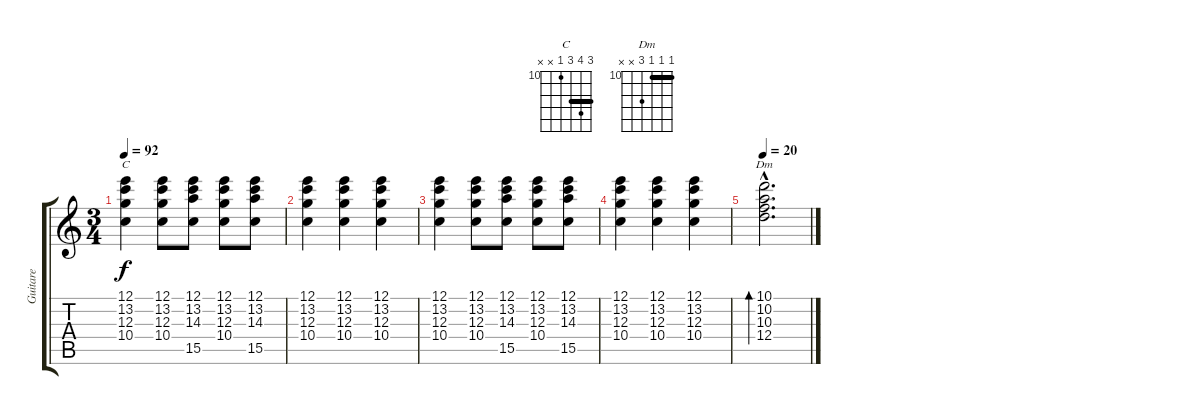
\track ("Guitare" "Guitare") {instrument acousticguitarnylon}
\staff {score tabs}
\tuning (E4 B3 G3 D3 A2 E2) {hide}
\chord ("C" 12 13 12 10 x x) {firstfret 10 barre 12}
\chord ("Dm" 10 10 10 12 x x) {firstfret 10 barre 10}
\ts (3 4)
\tempo 92
\clef g2
\ks c
(12.1 13.2 12.3 10.4).4{ch "C" dy f} (12.1 13.2 12.3 10.4).8 (12.1 13.2 14.3 15.5).8 (12.1 13.2 12.3 10.4).8 (12.1 13.2 14.3 15.5).8 |
(12.1 13.2 12.3 10.4).4 (12.1 13.2 12.3 10.4).4 (12.1 13.2 12.3 10.4).4 |
(12.1 13.2 12.3 10.4).4 (12.1 13.2 12.3 10.4).8 (12.1 13.2 14.3 15.5).8 (12.1 13.2 12.3 10.4).8 (12.1 13.2 14.3 15.5).8 |
(12.1 13.2 12.3 10.4).4 (12.1 13.2 12.3 10.4).4 (12.1 13.2 12.3 10.4).4 |
\tempo 20
(10.1{hac} 10.2{hac} 10.3{hac} 12.4{hac}).2{d bd 240 ch "Dm"}
